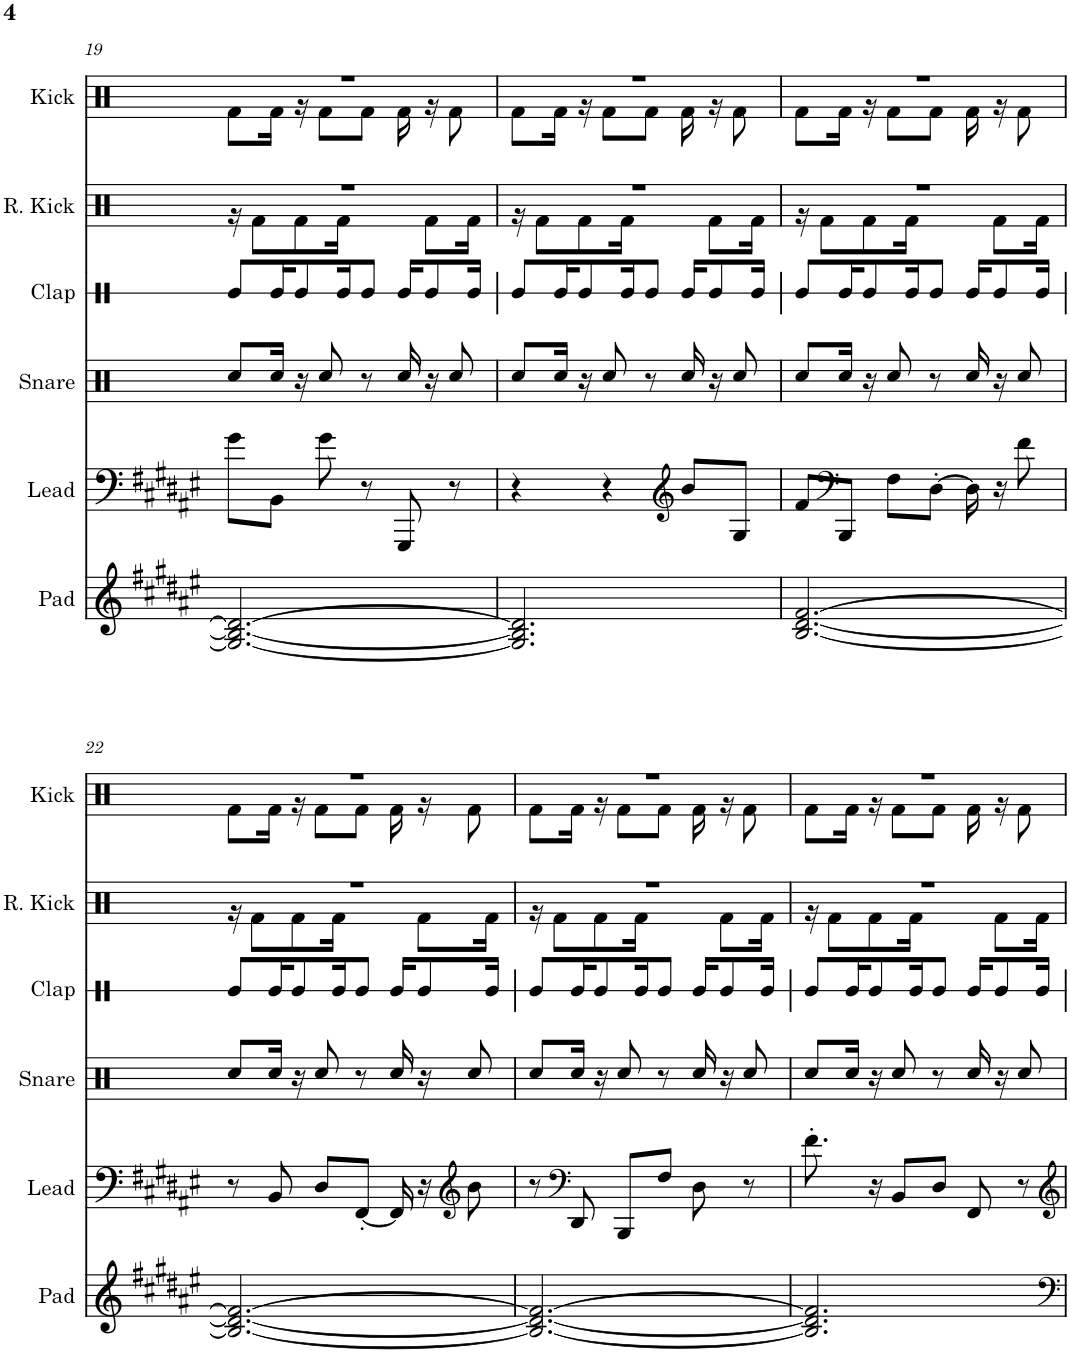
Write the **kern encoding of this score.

**kern	**kern	**kern	**kern	**kern	**kern
*part6	*part5	*part4	*part3	*part2	*part1
*staff6	*staff5	*staff4	*staff3	*staff2	*staff1
*I"Pad	*I"Lead	*I"Snare	*I"Clap	*I"Reverb Kick	*I"Kick
*I'Pad	*I'Lead	*I'Snare	*I'Clap	*I'R. Kick	*I'Kick
!!LO:PB:g=z
*clefG2	*clefF4	*clefX	*clefX	*clefX	*clefX
*k[f#c#g#d#a#e#]	*k[f#c#g#d#a#e#]	*k[f#c#g#d#a#e#]	*k[f#c#g#d#a#e#]	*k[f#c#g#d#a#e#]	*k[f#c#g#d#a#e#]
*M3/4	*M3/4	*M3/4	*M3/4	*M3/4	*M3/4
=19	=19	=19	=19	=19	=19
*	*	*	*	*^	*^
2.G#/_ 2.B/_ 2.d#/_	8g#\L	8Rcc/L	8Re/L	2.r	16r	2.r	8Rf\L
.	.	.	.	.	8Rf\L	.	.
.	8BB\J	16Rcc/Jk	16Re/K	.	.	.	16Rf\Jk
.	.	16r	8Re/	.	8Rf\	.	16r
.	8g#\	8Rcc/	.	.	.	.	8Rf\L
.	.	.	16Re/K	.	16Rf\Jk	.	.
.	8r	8r	8Re/J	.	8.ryy	.	8Rf\J
.	8GGG#/	16Rcc/	16Re/KL	.	.	.	16Rf\
.	.	16r	8Re/	.	8Rf\L	.	16r
.	8r	8Rcc/	.	.	.	.	8Rf\
.	.	.	16Re/Jk	.	16Rf\Jk	.	.
=20	=20	=20	=20	=20	=20	=20	=20
2.G#/] 2.B/] 2.d#/]	4r	8Rcc/L	8Re/L	2.r	16r	2.r	8Rf\L
.	.	.	.	.	8Rf\L	.	.
.	.	16Rcc/Jk	16Re/K	.	.	.	16Rf\Jk
.	.	16r	8Re/	.	8Rf\	.	16r
.	4r	8Rcc/	.	.	.	.	8Rf\L
.	.	.	16Re/K	.	16Rf\Jk	.	.
.	.	8r	8Re/J	.	8.ryy	.	8Rf\J
*	*clefG2	*	*	*	*	*	*
.	8b/L	16Rcc/	16Re/KL	.	.	.	16Rf\
.	.	16r	8Re/	.	8Rf\L	.	16r
.	8G#/J	8Rcc/	.	.	.	.	8Rf\
.	.	.	16Re/Jk	.	16Rf\Jk	.	.
=21	=21	=21	=21	=21	=21	=21	=21
[2.B/ [2.d#/ [2.f#/	8f#/L	8Rcc/L	8Re/L	2.r	16r	2.r	8Rf\L
.	.	.	.	.	8Rf\L	.	.
*	*clefF4	*	*	*	*	*	*
.	8BBB/J	16Rcc/Jk	16Re/K	.	.	.	16Rf\Jk
.	.	16r	8Re/	.	8Rf\	.	16r
.	8F#\L	8Rcc/	.	.	.	.	8Rf\L
.	.	.	16Re/K	.	16Rf\Jk	.	.
.	[8D#'\J	8r	8Re/J	.	8.ryy	.	8Rf\J
.	16D#\]	16Rcc/	16Re/KL	.	.	.	16Rf\
.	16r	16r	8Re/	.	8Rf\L	.	16r
.	8f#\	8Rcc/	.	.	.	.	8Rf\
.	.	.	16Re/Jk	.	16Rf\Jk	.	.
!!LO:LB:g=z	!!
=22	=22	=22	=22	=22	=22	=22	=22
2.B/_ 2.d#/_ 2.f#/_	8r	8Rcc/L	8Re/L	2.r	16r	2.r	8Rf\L
.	.	.	.	.	8Rf\L	.	.
.	8BB/	16Rcc/Jk	16Re/K	.	.	.	16Rf\Jk
.	.	16r	8Re/	.	8Rf\	.	16r
.	8D#/L	8Rcc/	.	.	.	.	8Rf\L
.	.	.	16Re/K	.	16Rf\Jk	.	.
.	[8FF#'/J	8r	8Re/J	.	8.ryy	.	8Rf\J
.	16FF#/]	16Rcc/	16Re/KL	.	.	.	16Rf\
.	16r	16r	8Re/	.	8Rf\L	.	16r
*	*clefG2	*	*	*	*	*	*
.	8b\	8Rcc/	.	.	.	.	8Rf\
.	.	.	16Re/Jk	.	16Rf\Jk	.	.
=23	=23	=23	=23	=23	=23	=23	=23
2.B/_ 2.d#/_ 2.f#/_	8r	8Rcc/L	8Re/L	2.r	16r	2.r	8Rf\L
.	.	.	.	.	8Rf\L	.	.
*	*clefF4	*	*	*	*	*	*
.	8DD#/	16Rcc/Jk	16Re/K	.	.	.	16Rf\Jk
.	.	16r	8Re/	.	8Rf\	.	16r
.	8BBB/L	8Rcc/	.	.	.	.	8Rf\L
.	.	.	16Re/K	.	16Rf\Jk	.	.
.	8F#/J	8r	8Re/J	.	8.ryy	.	8Rf\J
.	8D#\	16Rcc/	16Re/KL	.	.	.	16Rf\
.	.	16r	8Re/	.	8Rf\L	.	16r
.	8r	8Rcc/	.	.	.	.	8Rf\
.	.	.	16Re/Jk	.	16Rf\Jk	.	.
=24	=24	=24	=24	=24	=24	=24	=24
2.B/] 2.d#/] 2.f#/]	8.f#'\	8Rcc/L	8Re/L	2.r	16r	2.r	8Rf\L
.	.	.	.	.	8Rf\L	.	.
.	.	16Rcc/Jk	16Re/K	.	.	.	16Rf\Jk
.	16r	16r	8Re/	.	8Rf\	.	16r
.	8BB/L	8Rcc/	.	.	.	.	8Rf\L
.	.	.	16Re/K	.	16Rf\Jk	.	.
.	8D#/J	8r	8Re/J	.	8.ryy	.	8Rf\J
.	8FF#/	16Rcc/	16Re/KL	.	.	.	16Rf\
.	.	16r	8Re/	.	8Rf\L	.	16r
.	8r	8Rcc/	.	.	.	.	8Rf\
.	.	.	16Re/Jk	.	16Rf\Jk	.	.
*	*	*	*	*v	*v	*	*
*	*	*	*	*	*v	*v
=	=	=	=	=	=
*-	*-	*-	*-	*-	*-
